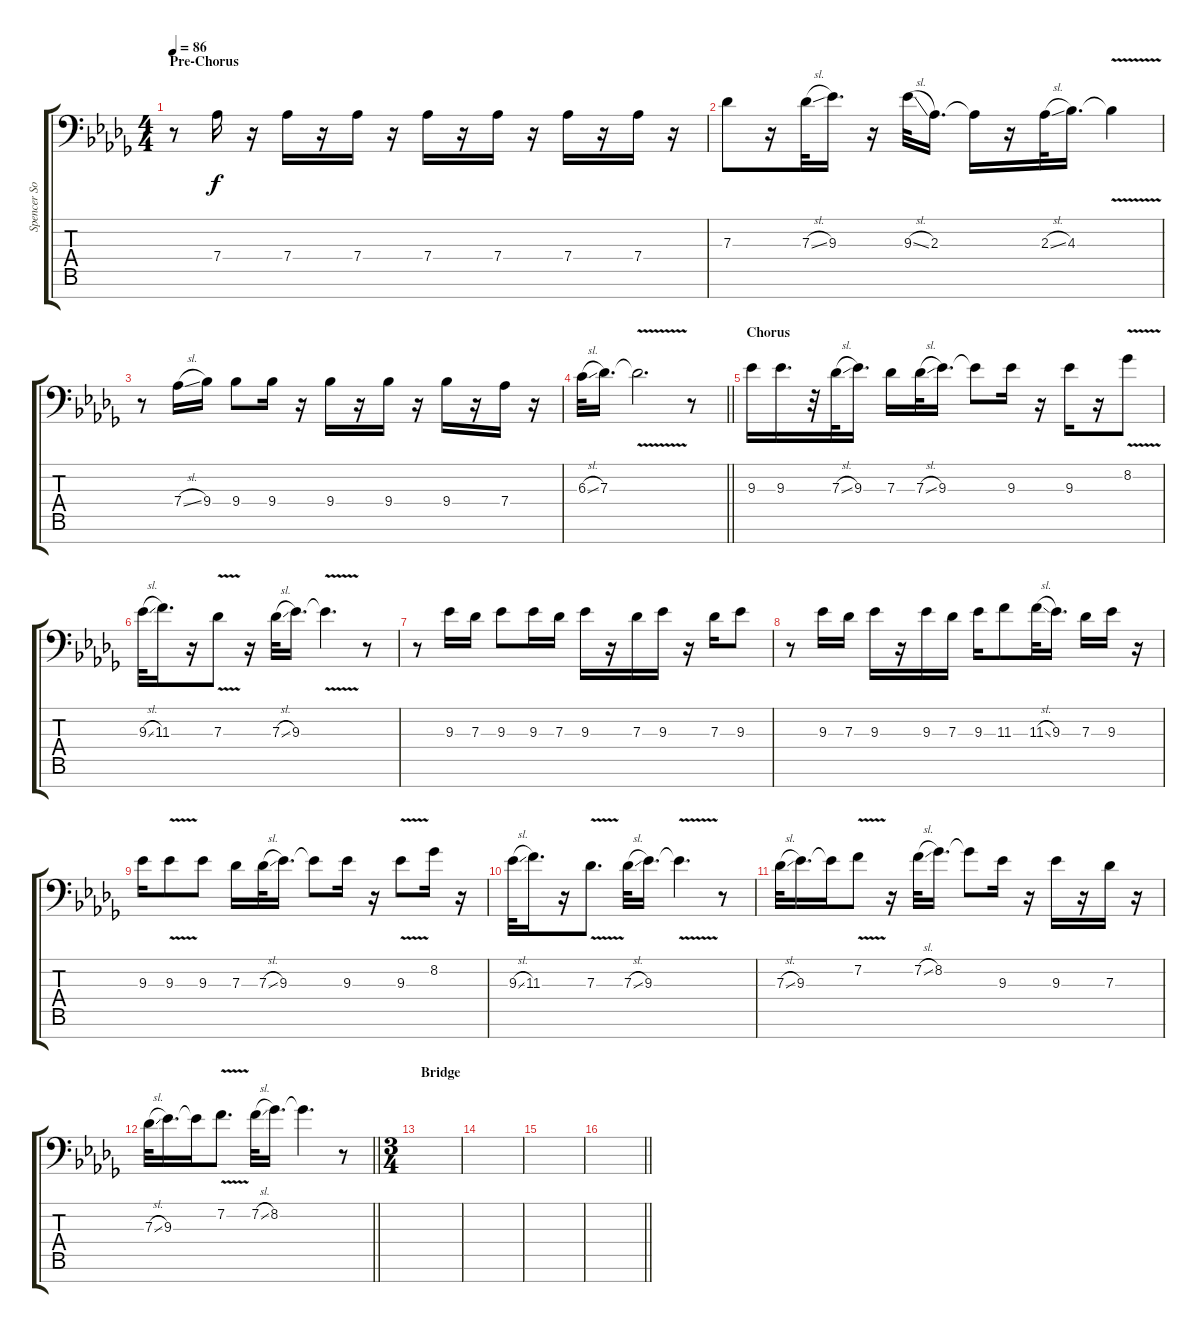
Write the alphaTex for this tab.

\track ("Spencer Sotelo - Vocals" "Spencer So") {instrument flute}
\staff {score tabs}
\tuning (Eb4 Bb3 Gb3 Db3 Ab2 Eb2 Ab1) {hide}
\ts (4 4)
\section ("" "Pre-Chorus")
\tempo 86
\clef f4
\ks bbminor
r.8{dy f volume 16} 7.4.16 r.16 7.4.16 r.16 7.4.16 r.16 7.4.16 r.16 7.4.16 r.16 7.4.16 r.16 7.4.16 r.16 |
7.3.8 r.16 7.3{sl}.32 9.3.16{d} r.16 9.3{sl}.32 2.3.16{d} 2.3{t}.16 r.16 2.3{sl}.32 4.3.16{d} 4.3{v t}.4 |
r.8 7.4{sl}.16 9.4.16 9.4.8 9.4.16 r.16 9.4.16 r.16 9.4.16 r.16 9.4.16 r.16 7.4.16 r.16 |
\barLineRight lightlight
6.3{sl}.32 7.3.16{d} 7.3{v t}.2{d volume 8} r.8 |
\section ("" "Chorus")
9.3.16{volume 15} 9.3.16{d} r.32 7.3{sl}.32 9.3.16{d} 7.3.16 7.3{sl}.32 9.3.16{d} 9.3{t}.8 9.3.16 r.16 9.3.16 r.16 8.2{v}.8 |
9.3{sl}.32 11.3.16{d} r.16 7.3{v}.8 r.16 7.3{sl}.32 9.3.16{d} 9.3{v t}.4{d} r.8 |
r.8 9.3.16 7.3.16 9.3.8 9.3.16 7.3.16 9.3.16 r.16 7.3.16 9.3.16 r.16 7.3.16 9.3.8 |
r.8 9.3.16 7.3.16 9.3.16 r.16 9.3.16 7.3.16 9.3.16 11.3.8 11.3{sl}.32 9.3.16{d} 7.3.16 9.3.16 r.16 |
9.3.16 9.3{v}.8 9.3.8 7.3.16 7.3{sl}.32 9.3.16{d} 9.3{t}.8 9.3.16 r.16 9.3{v}.8 8.2.16 r.16 |
9.3{sl}.32 11.3.16{d} r.16 7.3{v}.8{d} 7.3{sl}.32 9.3.16{d} 9.3{v t}.4{d} r.8 |
7.3{sl}.32 9.3.16{d} 9.3{t}.16 7.2{v}.8 r.16 7.2{sl}.32 8.2.16{d} 8.2{t}.8 9.3.16 r.16 9.3.16 r.16 7.3.16 r.16 |
\barLineRight lightlight
7.3{sl}.32 9.3.16{d} 9.3{t}.16 7.2{v}.8{d} 7.2{sl}.32 8.2.16{d} 8.2{t}.4{d} r.8 |
\ts (3 4)
\section ("" "Bridge")
|
|
|
\barLineRight lightlight
